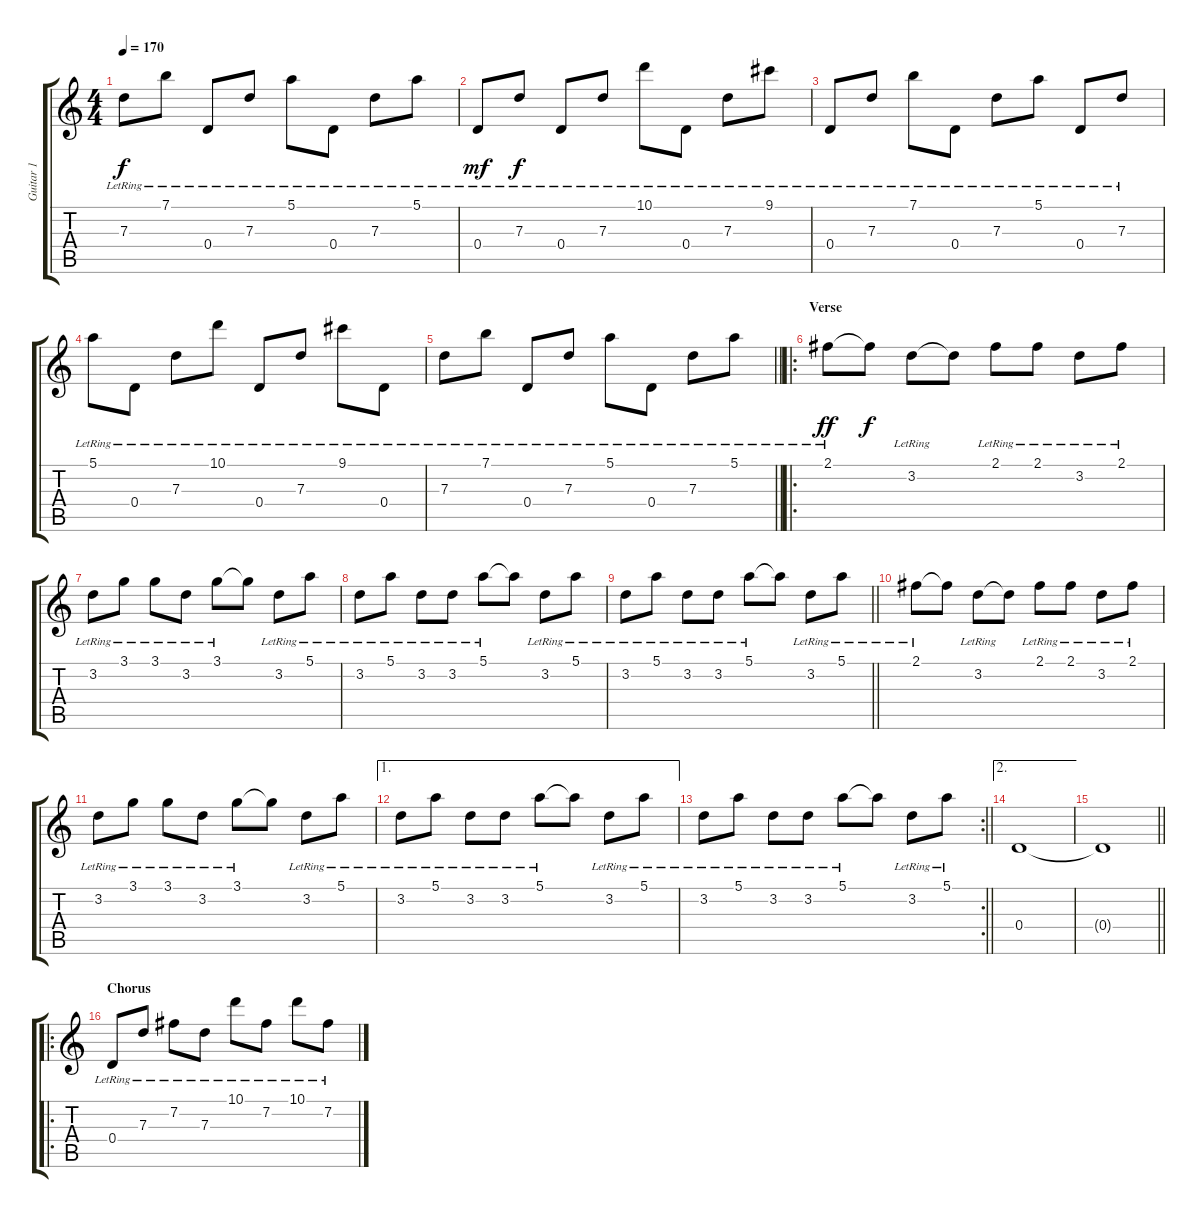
\track ("Guitar 1" "Guitar 1") {instrument acousticguitarsteel}
\staff {score tabs}
\tuning (E4 B3 G3 D3 A2 E2) {hide}
\ts (4 4)
\tempo 170
\clef g2
\ks c
7.3{lr}.8{dy f} 7.1{lr}.8 0.4{lr}.8 7.3{lr}.8 5.1{lr}.8 0.4{lr}.8 7.3{lr}.8 5.1{lr}.8 |
0.4{lr}.8{dy mf} 7.3{lr}.8{dy f} 0.4{lr}.8 7.3{lr}.8 10.1{lr}.8 0.4{lr}.8 7.3{lr}.8 9.1{lr}.8 |
0.4{lr}.8 7.3{lr}.8 7.1{lr}.8 0.4{lr}.8 7.3{lr}.8 5.1{lr}.8 0.4{lr}.8 7.3{lr}.8 |
5.1{lr}.8 0.4{lr}.8 7.3{lr}.8 10.1{lr}.8 0.4{lr}.8 7.3{lr}.8 9.1{lr}.8 0.4{lr}.8 |
\barLineRight lightlight
7.3{lr}.8 7.1{lr}.8 0.4{lr}.8 7.3{lr}.8 5.1{lr}.8 0.4{lr}.8 7.3{lr}.8 5.1{lr}.8 |
\ro
\section ("" "Verse")
2.1{lr}.8{dy ff} 2.1{t}.8{dy f} 3.2{lr}.8 3.2{t}.8 2.1{lr}.8 2.1{lr}.8 3.2{lr}.8 2.1{lr}.8 |
3.2{lr}.8 3.1{lr}.8 3.1{lr}.8 3.2{lr}.8 3.1{lr}.8 3.1{t}.8 3.2{lr}.8 5.1{lr}.8 |
3.2{lr}.8 5.1{lr}.8 3.2{lr}.8 3.2{lr}.8 5.1{lr}.8 5.1{t}.8 3.2{lr}.8 5.1{lr}.8 |
\barLineRight lightlight
3.2{lr}.8 5.1{lr}.8 3.2{lr}.8 3.2{lr}.8 5.1{lr}.8 5.1{t}.8 3.2{lr}.8 5.1{lr}.8 |
2.1{lr}.8 2.1{t}.8 3.2{lr}.8 3.2{t}.8 2.1{lr}.8 2.1{lr}.8 3.2{lr}.8 2.1{lr}.8 |
3.2{lr}.8 3.1{lr}.8 3.1{lr}.8 3.2{lr}.8 3.1{lr}.8 3.1{t}.8 3.2{lr}.8 5.1{lr}.8 |
\ae 1
3.2{lr}.8 5.1{lr}.8 3.2{lr}.8 3.2{lr}.8 5.1{lr}.8 5.1{t}.8 3.2{lr}.8 5.1{lr}.8 |
\rc 2
\barLineRight lightlight
3.2{lr}.8 5.1{lr}.8 3.2{lr}.8 3.2{lr}.8 5.1{lr}.8 5.1{t}.8 3.2{lr}.8 5.1{lr}.8 |
\ae 2
0.4.1 |
\barLineRight lightlight
0.4{t}.1 |
\ro
\section ("" "Chorus")
0.4{lr}.8 7.3{lr}.8 7.2{lr}.8 7.3{lr}.8 10.1{lr}.8 7.2{lr}.8 10.1{lr}.8 7.2{lr}.8
